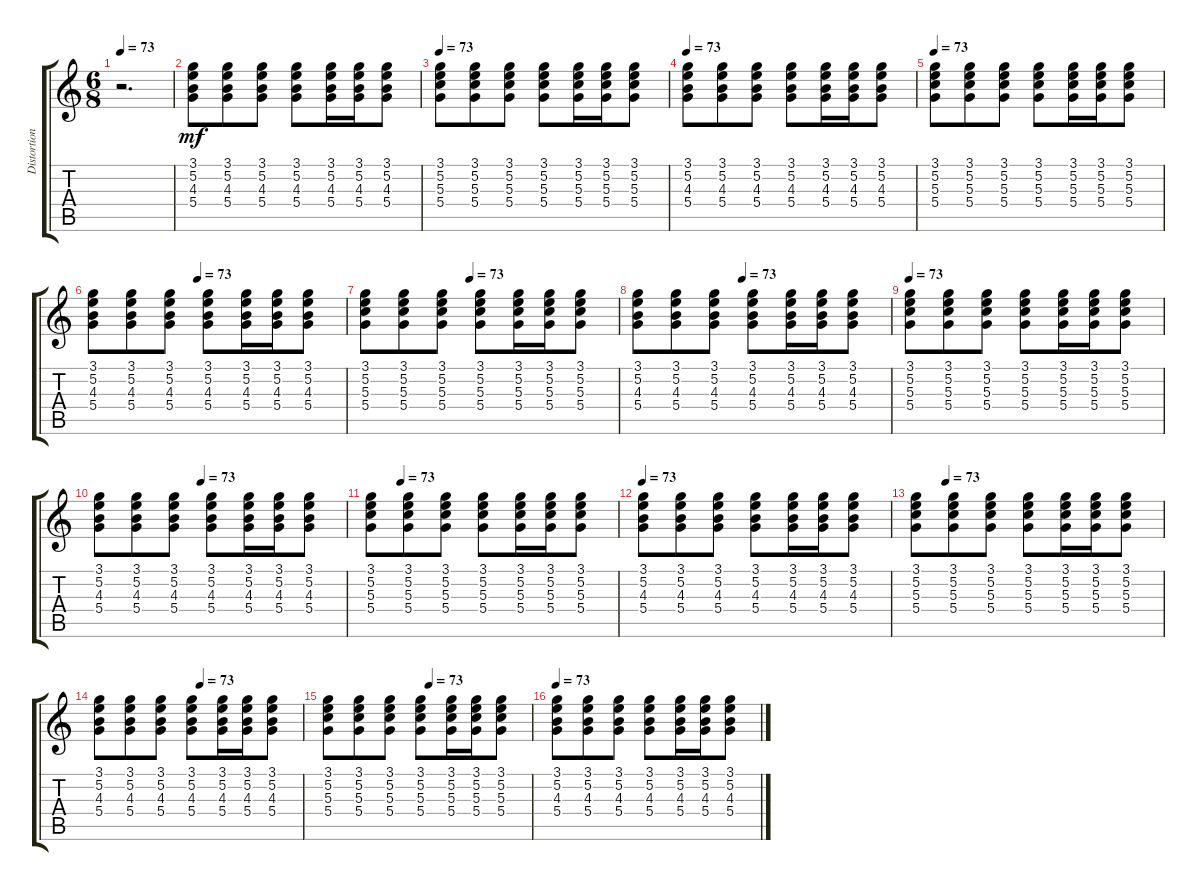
\track ("Distortion" "Distortion") {instrument distortionguitar}
\staff {score tabs}
\tuning (E4 B3 G3 D3 A2 E2) {hide}
\ts (6 8)
\tempo 73
\clef g2
\ks c
r.2{d dy ppp} |
(3.1 5.2 4.3 5.4).8{dy mf} (3.1 5.2 4.3 5.4).8 (3.1 5.2 4.3 5.4).8 (3.1 5.2 4.3 5.4).8 (3.1 5.2 4.3 5.4).16 (3.1 5.2 4.3 5.4).16 (3.1 5.2 4.3 5.4).8 |
\tempo 73
(3.1 5.2 5.3 5.4).8 (3.1 5.2 5.3 5.4).8 (3.1 5.2 5.3 5.4).8 (3.1 5.2 5.3 5.4).8 (3.1 5.2 5.3 5.4).16 (3.1 5.2 5.3 5.4).16 (3.1 5.2 5.3 5.4).8 |
\tempo 73
(3.1 5.2 4.3 5.4).8 (3.1 5.2 4.3 5.4).8 (3.1 5.2 4.3 5.4).8 (3.1 5.2 4.3 5.4).8 (3.1 5.2 4.3 5.4).16 (3.1 5.2 4.3 5.4).16 (3.1 5.2 4.3 5.4).8 |
\tempo 73
(3.1 5.2 5.3 5.4).8 (3.1 5.2 5.3 5.4).8 (3.1 5.2 5.3 5.4).8 (3.1 5.2 5.3 5.4).8 (3.1 5.2 5.3 5.4).16 (3.1 5.2 5.3 5.4).16 (3.1 5.2 5.3 5.4).8 |
\tempo (73 0.4166666666666667)
(3.1 5.2 4.3 5.4).8 (3.1 5.2 4.3 5.4).8 (3.1 5.2 4.3 5.4).8 (3.1 5.2 4.3 5.4).8 (3.1 5.2 4.3 5.4).16 (3.1 5.2 4.3 5.4).16 (3.1 5.2 4.3 5.4).8 |
\tempo (73 0.4166666666666667)
(3.1 5.2 5.3 5.4).8 (3.1 5.2 5.3 5.4).8 (3.1 5.2 5.3 5.4).8 (3.1 5.2 5.3 5.4).8 (3.1 5.2 5.3 5.4).16 (3.1 5.2 5.3 5.4).16 (3.1 5.2 5.3 5.4).8 |
\tempo (73 0.4166666666666667)
(3.1 5.2 4.3 5.4).8 (3.1 5.2 4.3 5.4).8 (3.1 5.2 4.3 5.4).8 (3.1 5.2 4.3 5.4).8 (3.1 5.2 4.3 5.4).16 (3.1 5.2 4.3 5.4).16 (3.1 5.2 4.3 5.4).8 |
\tempo 73
(3.1 5.2 5.3 5.4).8 (3.1 5.2 5.3 5.4).8 (3.1 5.2 5.3 5.4).8 (3.1 5.2 5.3 5.4).8 (3.1 5.2 5.3 5.4).16 (3.1 5.2 5.3 5.4).16 (3.1 5.2 5.3 5.4).8 |
\tempo (73 0.4166666666666667)
(3.1 5.2 4.3 5.4).8 (3.1 5.2 4.3 5.4).8 (3.1 5.2 4.3 5.4).8 (3.1 5.2 4.3 5.4).8 (3.1 5.2 4.3 5.4).16 (3.1 5.2 4.3 5.4).16 (3.1 5.2 4.3 5.4).8 |
\tempo (73 0.125)
(3.1 5.2 5.3 5.4).8 (3.1 5.2 5.3 5.4).8 (3.1 5.2 5.3 5.4).8 (3.1 5.2 5.3 5.4).8 (3.1 5.2 5.3 5.4).16 (3.1 5.2 5.3 5.4).16 (3.1 5.2 5.3 5.4).8 |
\tempo 73
(3.1 5.2 4.3 5.4).8 (3.1 5.2 4.3 5.4).8 (3.1 5.2 4.3 5.4).8 (3.1 5.2 4.3 5.4).8 (3.1 5.2 4.3 5.4).16 (3.1 5.2 4.3 5.4).16 (3.1 5.2 4.3 5.4).8 |
\tempo (73 0.125)
(3.1 5.2 5.3 5.4).8 (3.1 5.2 5.3 5.4).8 (3.1 5.2 5.3 5.4).8 (3.1 5.2 5.3 5.4).8 (3.1 5.2 5.3 5.4).16 (3.1 5.2 5.3 5.4).16 (3.1 5.2 5.3 5.4).8 |
\tempo (73 0.5)
(3.1 5.2 4.3 5.4).8 (3.1 5.2 4.3 5.4).8 (3.1 5.2 4.3 5.4).8 (3.1 5.2 4.3 5.4).8 (3.1 5.2 4.3 5.4).16 (3.1 5.2 4.3 5.4).16 (3.1 5.2 4.3 5.4).8 |
\tempo (73 0.5)
(3.1 5.2 5.3 5.4).8 (3.1 5.2 5.3 5.4).8 (3.1 5.2 5.3 5.4).8 (3.1 5.2 5.3 5.4).8 (3.1 5.2 5.3 5.4).16 (3.1 5.2 5.3 5.4).16 (3.1 5.2 5.3 5.4).8 |
\tempo 73
(3.1 5.2 4.3 5.4).8 (3.1 5.2 4.3 5.4).8 (3.1 5.2 4.3 5.4).8 (3.1 5.2 4.3 5.4).8 (3.1 5.2 4.3 5.4).16 (3.1 5.2 4.3 5.4).16 (3.1 5.2 4.3 5.4).8
